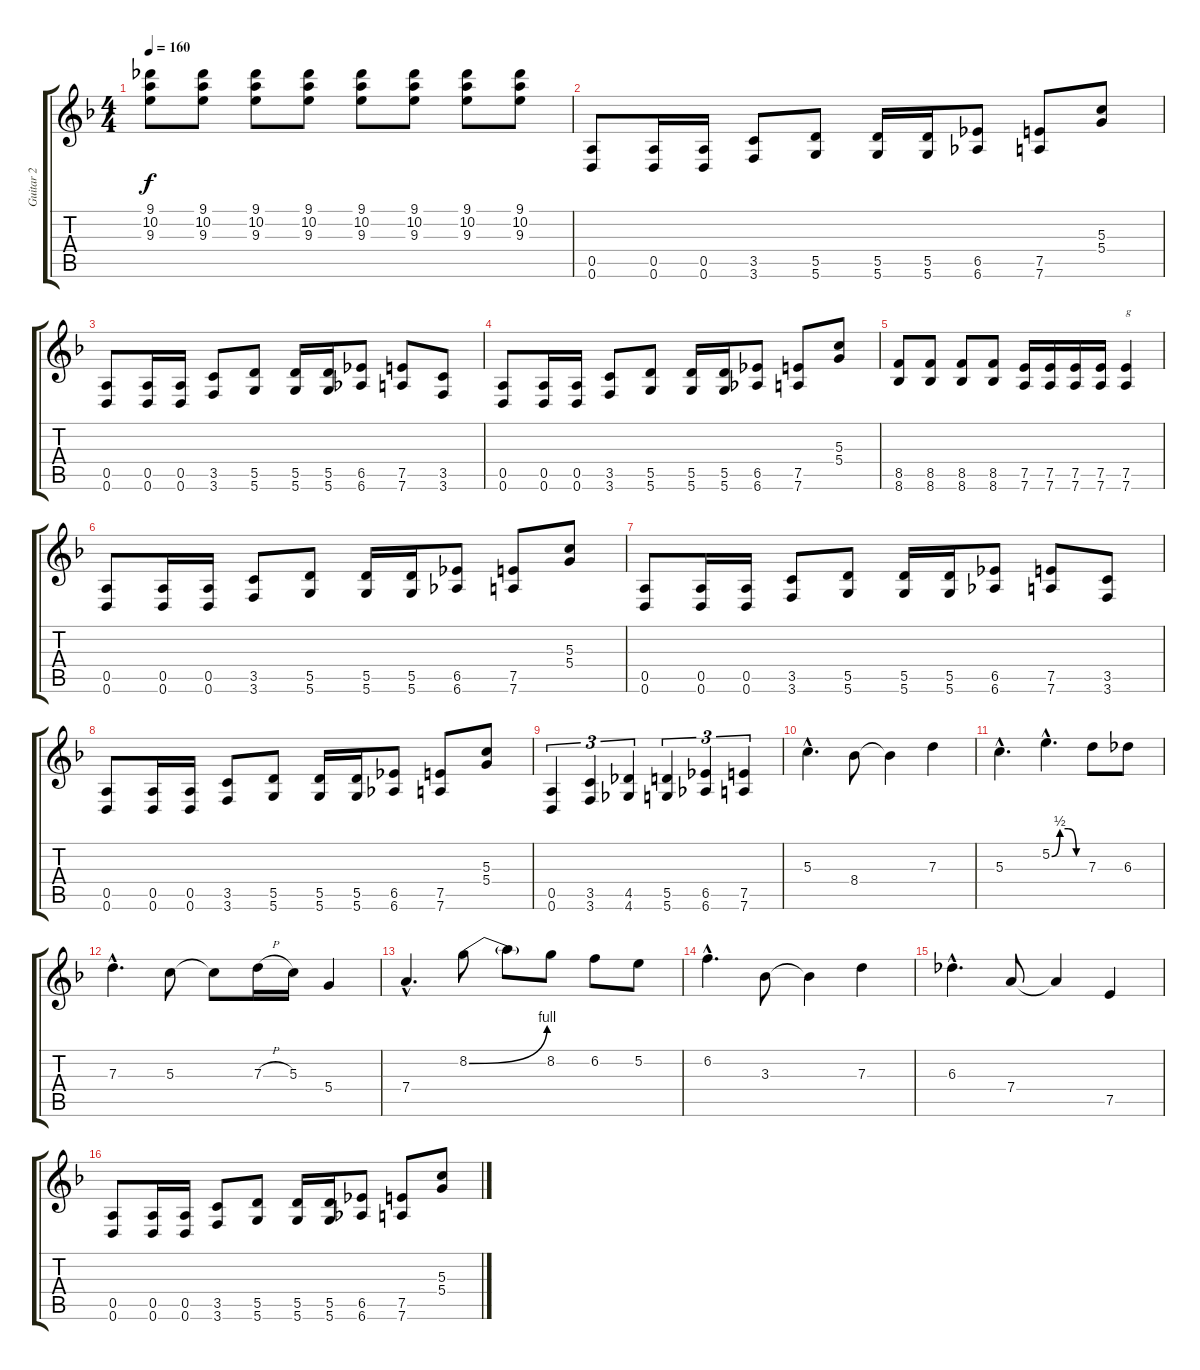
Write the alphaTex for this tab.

\track ("Guitar 2" "Guitar 2") {instrument distortionguitar}
\staff {score tabs}
\tuning (E4 B3 G3 D3 A2 D2) {hide}
\ts (4 4)
\tempo 160
\clef g2
\ks f
(9.1 10.2 9.3).8{dy f} (9.1 10.2 9.3).8 (9.1 10.2 9.3).8 (9.1 10.2 9.3).8 (9.1 10.2 9.3).8 (9.1 10.2 9.3).8 (9.1 10.2 9.3).8 (9.1 10.2 9.3).8 |
(0.5 0.6).8{volume 13} (0.5 0.6).16 (0.5 0.6).16 (3.5 3.6).8 (5.5 5.6).8 (5.5 5.6).16 (5.5 5.6).16 (6.5 6.6).8 (7.5 7.6).8 (5.3 5.4).8 |
(0.5 0.6).8 (0.5 0.6).16 (0.5 0.6).16 (3.5 3.6).8 (5.5 5.6).8 (5.5 5.6).16 (5.5 5.6).16 (6.5 6.6).8 (7.5 7.6).8 (3.5 3.6).8 |
(0.5 0.6).8 (0.5 0.6).16 (0.5 0.6).16 (3.5 3.6).8 (5.5 5.6).8 (5.5 5.6).16 (5.5 5.6).16 (6.5 6.6).8 (7.5 7.6).8 (5.3 5.4).8 |
(8.5 8.6).8 (8.5 8.6).8 (8.5 8.6).8 (8.5 8.6).8 (7.5 7.6).16 (7.5 7.6).16 (7.5 7.6).16 (7.5 7.6).16 (7.5 7.6).4{txt "g"} |
(0.5 0.6).8 (0.5 0.6).16 (0.5 0.6).16 (3.5 3.6).8 (5.5 5.6).8 (5.5 5.6).16 (5.5 5.6).16 (6.5 6.6).8 (7.5 7.6).8 (5.3 5.4).8 |
(0.5 0.6).8 (0.5 0.6).16 (0.5 0.6).16 (3.5 3.6).8 (5.5 5.6).8 (5.5 5.6).16 (5.5 5.6).16 (6.5 6.6).8 (7.5 7.6).8 (3.5 3.6).8 |
(0.5 0.6).8 (0.5 0.6).16 (0.5 0.6).16 (3.5 3.6).8 (5.5 5.6).8 (5.5 5.6).16 (5.5 5.6).16 (6.5 6.6).8 (7.5 7.6).8 (5.3 5.4).8 |
(0.5 0.6).4{tu (3 2)} (3.5 3.6).4{tu (3 2)} (4.5 4.6).4{tu (3 2)} (5.5 5.6).4{tu (3 2)} (6.5 6.6).4{tu (3 2)} (7.5 7.6).4{tu (3 2)} |
5.3{hac}.4{d} 8.4.8 8.4{t}.4 7.3.4 |
5.3{hac}.4{d} 5.2{be (custom 0 0 15 2 30 2 45 0 60 0) hac}.4{d} 7.3.8 6.3.8 |
7.3{hac}.4{d} 5.3.8 5.3{t}.8 7.3{h}.16 5.3.16 5.4.4 |
7.4{hac}.4{d} 8.2{be (bend 0 0 60 4)}.8 8.2{t}.8 8.2.8 6.2.8 5.2.8 |
6.2{hac}.4{d} 3.3.8 3.3{t}.4 7.3.4 |
6.3{hac}.4{d} 7.4.8 7.4{t}.4 7.5.4 |
(0.5 0.6).8 (0.5 0.6).16 (0.5 0.6).16 (3.5 3.6).8 (5.5 5.6).8 (5.5 5.6).16 (5.5 5.6).16 (6.5 6.6).8 (7.5 7.6).8 (5.3 5.4).8
